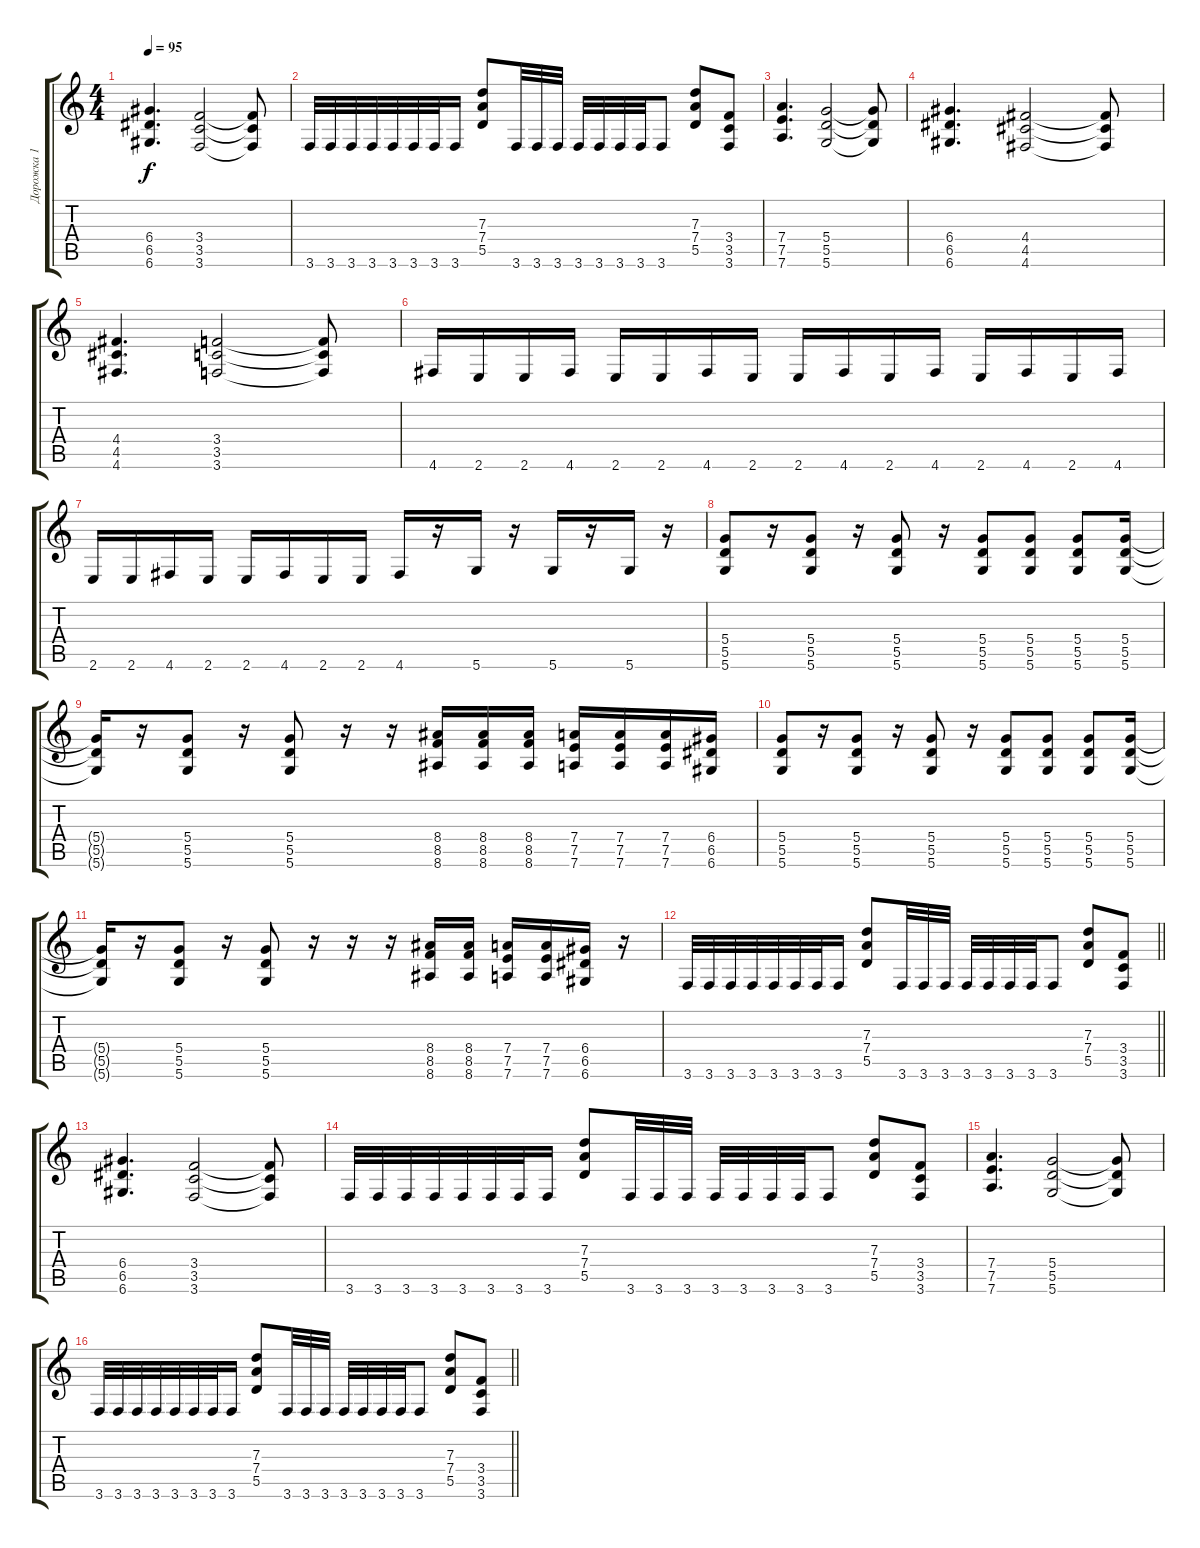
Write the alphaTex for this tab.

\track ("Дорожка 1" "Дорожка 1") {instrument distortionguitar}
\staff {score tabs}
\tuning (E4 B3 G3 D3 A2 D2) {hide}
\ts (4 4)
\tempo 95
\clef g2
\ks c
(6.4 6.5 6.6).4{d dy f} (3.4 3.5 3.6).2 (3.4{t} 3.5{t} 3.6{t}).8 |
3.6.32 3.6.32 3.6.32 3.6.32 3.6.32 3.6.32 3.6.32 3.6.16 (7.3 7.4 5.5).8 3.6.32 3.6.32 3.6.32 3.6.32 3.6.32 3.6.32 3.6.32 3.6.8 (7.3 7.4 5.5).8 (3.4 3.5 3.6).8 |
(7.4 7.5 7.6).4{d} (5.4 5.5 5.6).2 (5.4{t} 5.5{t} 5.6{t}).8 |
(6.4 6.5 6.6).4{d} (4.4 4.5 4.6).2 (4.4{t} 4.5{t} 4.6{t}).8 |
(4.4 4.5 4.6).4{d} (3.4 3.5 3.6).2 (3.4{t} 3.5{t} 3.6{t}).8 |
4.6.16 2.6.16 2.6.16 4.6.16 2.6.16 2.6.16 4.6.16 2.6.16 2.6.16 4.6.16 2.6.16 4.6.16 2.6.16 4.6.16 2.6.16 4.6.16 |
2.6.16 2.6.16 4.6.16 2.6.16 2.6.16 4.6.16 2.6.16 2.6.16 4.6.16 r.16 5.6.16 r.16 5.6.16 r.16 5.6.16 r.16 |
(5.4 5.5 5.6).8 r.16 (5.4 5.5 5.6).8 r.16 (5.4 5.5 5.6).8 r.16 (5.4 5.5 5.6).8 (5.4 5.5 5.6).8 (5.4 5.5 5.6).8 (5.4 5.5 5.6).16 |
(5.4{t} 5.5{t} 5.6{t}).16 r.16 (5.4 5.5 5.6).8 r.16 (5.4 5.5 5.6).8 r.16 r.16 (8.4 8.5 8.6).16 (8.4 8.5 8.6).16 (8.4 8.5 8.6).16 (7.4 7.5 7.6).16 (7.4 7.5 7.6).16 (7.4 7.5 7.6).16 (6.4 6.5 6.6).16 |
(5.4 5.5 5.6).8 r.16 (5.4 5.5 5.6).8 r.16 (5.4 5.5 5.6).8 r.16 (5.4 5.5 5.6).8 (5.4 5.5 5.6).8 (5.4 5.5 5.6).8 (5.4 5.5 5.6).16 |
(5.4{t} 5.5{t} 5.6{t}).16 r.16 (5.4 5.5 5.6).8 r.16 (5.4 5.5 5.6).8 r.16 r.16 r.16 (8.4 8.5 8.6).16 (8.4 8.5 8.6).16 (7.4 7.5 7.6).16 (7.4 7.5 7.6).16 (6.4 6.5 6.6).16 r.16 |
\barLineRight lightlight
3.6.32 3.6.32 3.6.32 3.6.32 3.6.32 3.6.32 3.6.32 3.6.16 (7.3 7.4 5.5).8 3.6.32 3.6.32 3.6.32 3.6.32 3.6.32 3.6.32 3.6.32 3.6.8 (7.3 7.4 5.5).8 (3.4 3.5 3.6).8 |
(6.4 6.5 6.6).4{d} (3.4 3.5 3.6).2 (3.4{t} 3.5{t} 3.6{t}).8 |
3.6.32 3.6.32 3.6.32 3.6.32 3.6.32 3.6.32 3.6.32 3.6.16 (7.3 7.4 5.5).8 3.6.32 3.6.32 3.6.32 3.6.32 3.6.32 3.6.32 3.6.32 3.6.8 (7.3 7.4 5.5).8 (3.4 3.5 3.6).8 |
(7.4 7.5 7.6).4{d} (5.4 5.5 5.6).2 (5.4{t} 5.5{t} 5.6{t}).8 |
\barLineRight lightlight
3.6.32 3.6.32 3.6.32 3.6.32 3.6.32 3.6.32 3.6.32 3.6.16 (7.3 7.4 5.5).8 3.6.32 3.6.32 3.6.32 3.6.32 3.6.32 3.6.32 3.6.32 3.6.8 (7.3 7.4 5.5).8 (3.4 3.5 3.6).8
